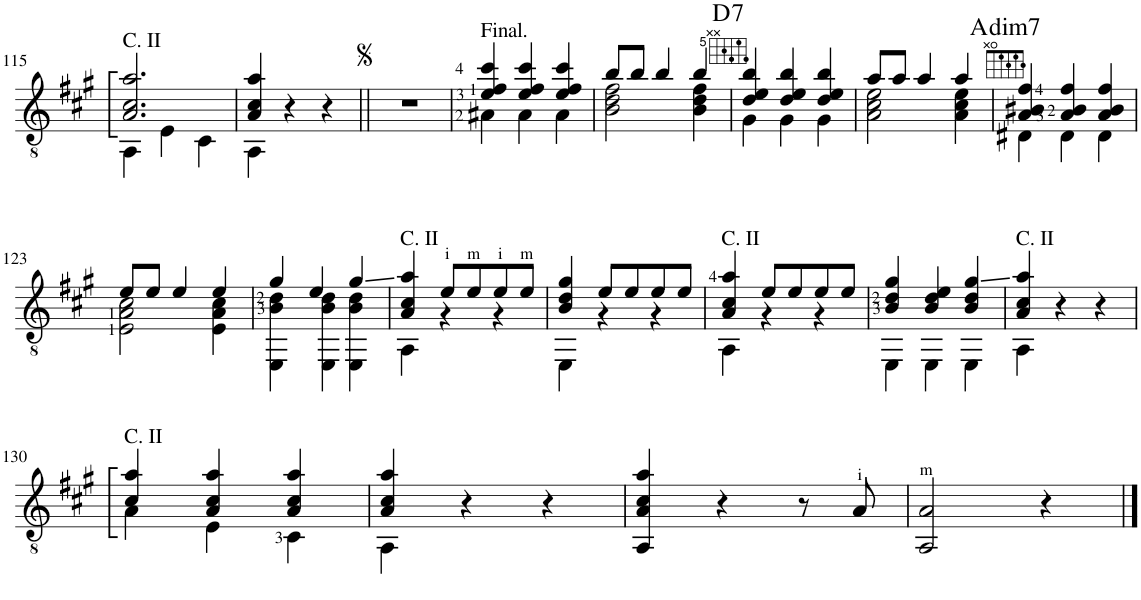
**kern	**harte
*part1	*part1
*staff1	*
*I"Guitar	*
*I'Guit.	*
!!LO:PB:g=z
*clefGv2	*
*k[f#c#g#]	*
*M3/4	*
=115	=115
*^	*
!LO:TX:a:t=C. II	!	!
2.A/ 2.c#/ 2.a/	4AA\	.
.	4E\	.
.	4C#\	.
=116	=116	=116
4A/ 4c#/ 4a/	4AA\	.
4r	2ryy	.
4r	.	.
*v	*v	*
=117||	=117||
2.r	.
=118	=118
*^	*
!LO:TX:a:t=Final.	!	!
4e/ 4f#/ 4cc#/	4A#X\	.
4e/ 4f#/ 4cc#/	4A#\	.
4e/ 4f#/ 4cc#/	4A#\	.
=119	=119	=119
8b/L	2B\ 2d\ 2f#\	.
8b/J	.	.
4b/	.	.
4b/	4B\ 4d\ 4f#\	.
=120	=120	=120
!	!	!LO:H:kt=7
4d/ 4e/ 4b/	4G#\	D:7
4d/ 4e/ 4b/	4G#\	.
4d/ 4e/ 4b/	4G#\	.
=121	=121	=121
8a/L	2A\ 2c#\ 2e\	.
8a/J	.	.
4a/	.	.
4a/	4A\ 4c#\ 4e\	.
=122	=122	=122
!	!	!LO:H:kt=dim7
4A/ 4B#X/ 4f#/	4D#X\	A:dim7
4A/ 4B#/ 4f#/	4D#\	.
4A/ 4B#/ 4f#/	4D#\	.
!!LO:LB:g=z	!!
=123	=123	=123
8e/L	2E\ 2A\ 2c#\	.
8e/J	.	.
4e/	.	.
4e/	4E\ 4A\ 4c#\	.
=124	=124	=124
4g#/	4EE\ 4B\ 4d\	.
4e/	4EE\ 4B\ 4d\	.
4g#/	4EE\ 4B\ 4d\	.
=125	=125	=125
!LO:TX:a:t=C. II	!	!
4A/ 4c#/ 4a/	4AA\	.
8e/L	4r	.
8e/	.	.
8e/	4r	.
8e/J	.	.
=126	=126	=126
4B/ 4d/ 4g#/	4EE\	.
8e/L	4r	.
8e/	.	.
8e/	4r	.
8e/J	.	.
=127	=127	=127
!LO:TX:a:t=C. II	!	!
4A/ 4c#/ 4a/	4AA\	.
8e/L	4r	.
8e/	.	.
8e/	4r	.
8e/J	.	.
=128	=128	=128
4B/ 4d/ 4g#/	4EE\	.
4B/ 4d/ 4e/	4EE\	.
4B/ 4d/ 4g#/	4EE\	.
=129	=129	=129
!LO:TX:a:t=C. II	!	!
4A/ 4c#/ 4a/	4AA\	.
4r	2ryy	.
4r	.	.
!!LO:LB:g=z	!!
=130	=130	=130
!LO:TX:a:t=C. II	!	!
4c#/ 4a/	4A\	.
4A/ 4c#/ 4a/	4E\	.
4A/ 4c#/ 4a/	4C#\	.
=131	=131	=131
4A/ 4c#/ 4a/	4AA\	.
4r	2ryy	.
4r	.	.
*v	*v	*
=132	=132
4AA/ 4A/ 4c#/ 4a/	.
4r	.
8r	.
8A/	.
=133	=133
2AA/ 2A/	.
4r	.
==	==
*-	*-
